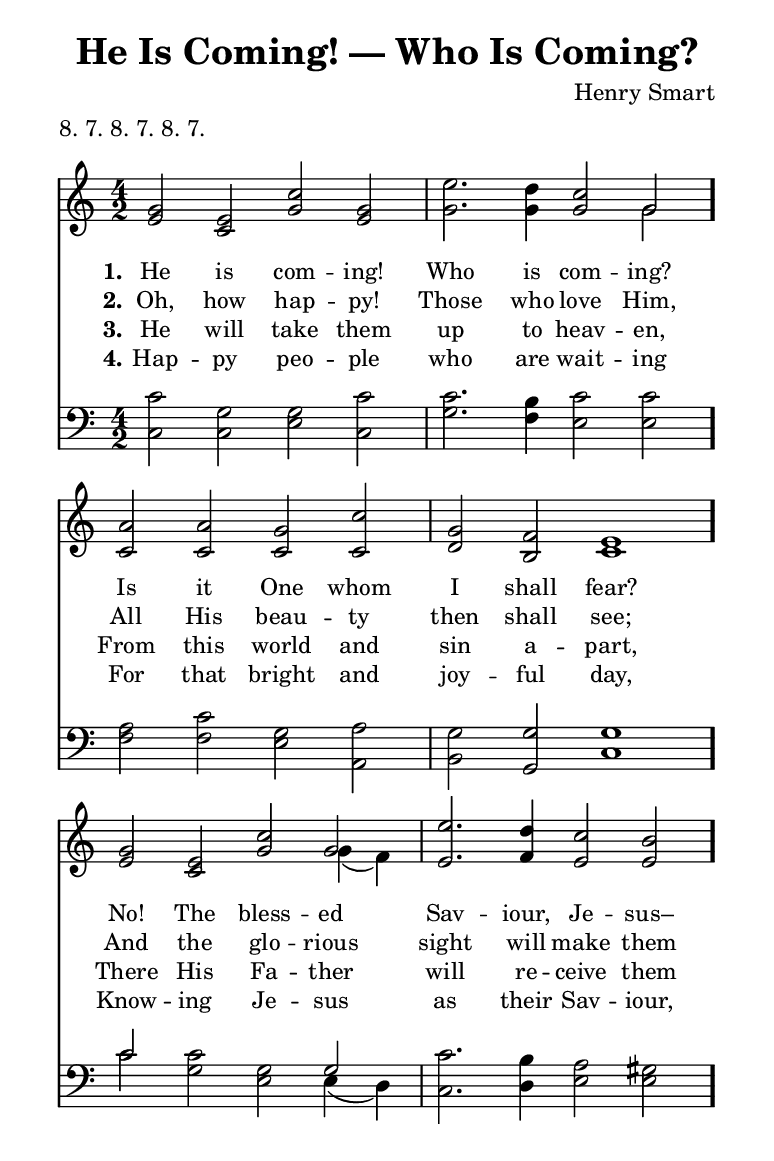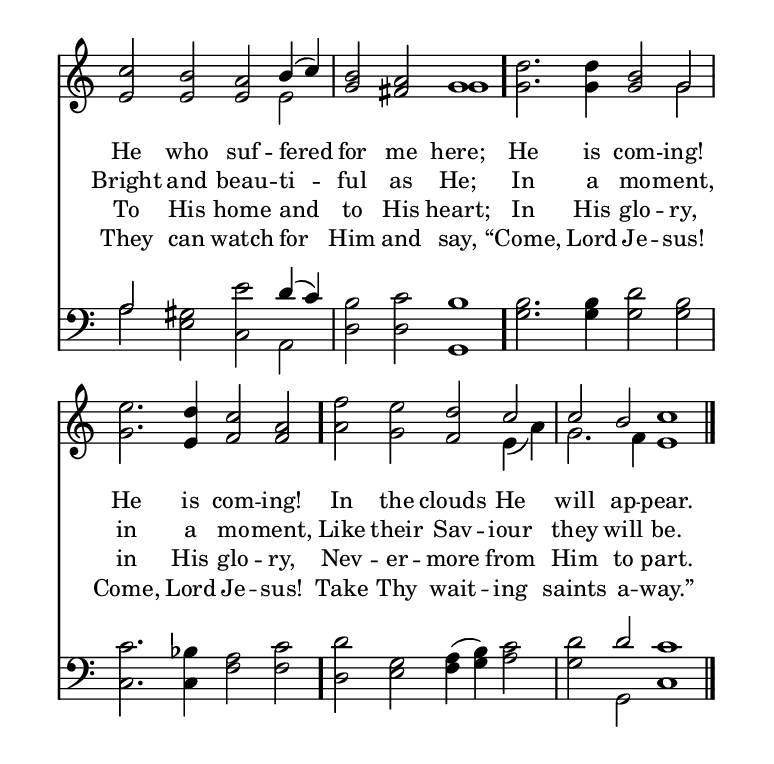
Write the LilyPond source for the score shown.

\include "common/global.ily"
\paper {
  \include "common/paper.ily"
  ragged-last-bottom = ##t
  % decrease system-to-system padding to fit onto page with previous score
  system-system-spacing.padding = 0
  system-system-spacing.basic-distance = 0
  markup-system-spacing.padding = 0
  markup-system-spacing.basic-distance = 0
}

\header{
  hymnnumber = "224"
  title = "He Is Coming! — Who Is Coming?"
  tunename = "Regent Square"
  meter = "8. 7. 8. 7. 8. 7."
  poet = ""
  composer = "Henry Smart"
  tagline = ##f
}

global = {
  \include "common/overrides.ily"
  \override Staff.TimeSignature.style = #'numbered
  \time 4/2
  \override Score.MetronomeMark.transparent = ##t % hide all fermata changes too
  \tempo 2=80
  \key c \major
  \autoBeamOff
}

notesSoprano = {
\global
\relative c'' {

  g2 e c' g | e'2. d4 c2 g |
  a2 a g c | g f e1 |
  g2 e c' g | e'2. d4 c2 b |
  c2 b a b4( c) | b2 a g1 |
  d'2. d4 b2 g | e'2. d4 c2 a |
  f'2 e d c | c b c1

  \bar "|."

}
}

notesAlto = {
\global
\relative e' {

  e2 c g' e | g2. g4 g2 g |
  c,2 c c c | d b c1
  e2 c g' g4( f) | e2. f4 e2 e |
  e2 e e e | g fis g1 |
  g2. g4 g2 g | g2. e4 f2 f |
  a2 g f e4( a) | g2. f4 e1 |

}
}

notesTenor = {
\global
\relative a {

  c2 g g c | c2. b4 c2 c |
  a2 c g a | g g g1 |
  c2 c g g | c2. b4 a2 gis |
  a2 gis e' d4( c) | b2 c b1 |
  b2. b4 d2 b | c2. bes4 a2 c |
  d2 g, a4( b) c2 | d2 d c1 |

}
}

notesBass = {
\global
\relative f {

  c2 c e c | g'2. f4 e2 e |
  f2 f e a, | b g c1 |
  c'2 g e e4( d) | c2. d4 e2 e |
  a2 e c a | d d g,1 |
  g'2. g4 g2 g | c,2. c4 f2 f |
  d2 e f4( g) a2 | g g, c1 |

}
}

wordsA = \lyricmode {
\set stanza = "1."

He is com -- ing! Who is com -- ing? \bar "."
Is it One whom I shall fear? \bar "."
No! The bless -- ed Sav -- iour, Je -- sus– \bar "."
He who suf -- fered for me here; \bar "."
He is com -- ing! He is com -- ing! \bar "."
In the clouds He will ap -- pear. \bar "."

}

wordsB = \lyricmode {
\set stanza = "2."

Oh, how hap -- py! Those who love Him,
All His beau -- ty then shall see;
And the glo -- rious sight will make them
Bright and beau -- ti -- ful as He;
In a mo -- ment, in a mo -- ment,
Like their Sav -- iour they will be.

}

wordsC = \lyricmode {
\set stanza = "3."

He will take them up to heav -- en,
From this world and sin a -- part,
There His Fa -- ther will re -- ceive them
To His home and to His heart;
In His glo -- ry, in His glo -- ry,
Nev -- er -- more from Him to part.

}

wordsD = \lyricmode {
\set stanza = "4."

Hap -- py peo -- ple who are wait -- ing
For that bright and joy -- ful day,
Know -- ing Je -- sus as their Sav -- iour,
They can watch for Him and say,
“Come, Lord Je -- sus! Come, Lord Je -- sus!
Take Thy wait -- ing saints a -- way.”

}

\score {
  \context ChoirStaff <<
    \context Staff = upper <<
      \set Staff.autoBeaming = ##f
      \set ChoirStaff.systemStartDelimiter = #'SystemStartBar
      \set ChoirStaff.printPartCombineTexts = ##f
      \partcombine #'(2 . 9) \notesSoprano \notesAlto
      \context NullVoice = sopranos { \voiceOne << \notesSoprano >> }
      \context Lyrics = one   \lyricsto sopranos \wordsA
      \context Lyrics = two   \lyricsto sopranos \wordsB
      \context Lyrics = three \lyricsto sopranos \wordsC
      \context Lyrics = four  \lyricsto sopranos \wordsD
    >>
    \context Staff = men <<
      \set Staff.autoBeaming = ##f
      \clef bass
      \set ChoirStaff.printPartCombineTexts = ##f
      \partcombine #'(2 . 9) \notesTenor \notesBass
    >>
  >>
  \layout {
    \include "common/layout.ily"
  }
  \midi{
    \include "common/midi.ily"
  }
}

\version "2.19.49"  % necessary for upgrading to future LilyPond versions.

% vi:set et ts=2 sw=2 ai nocindent syntax=lilypond:
